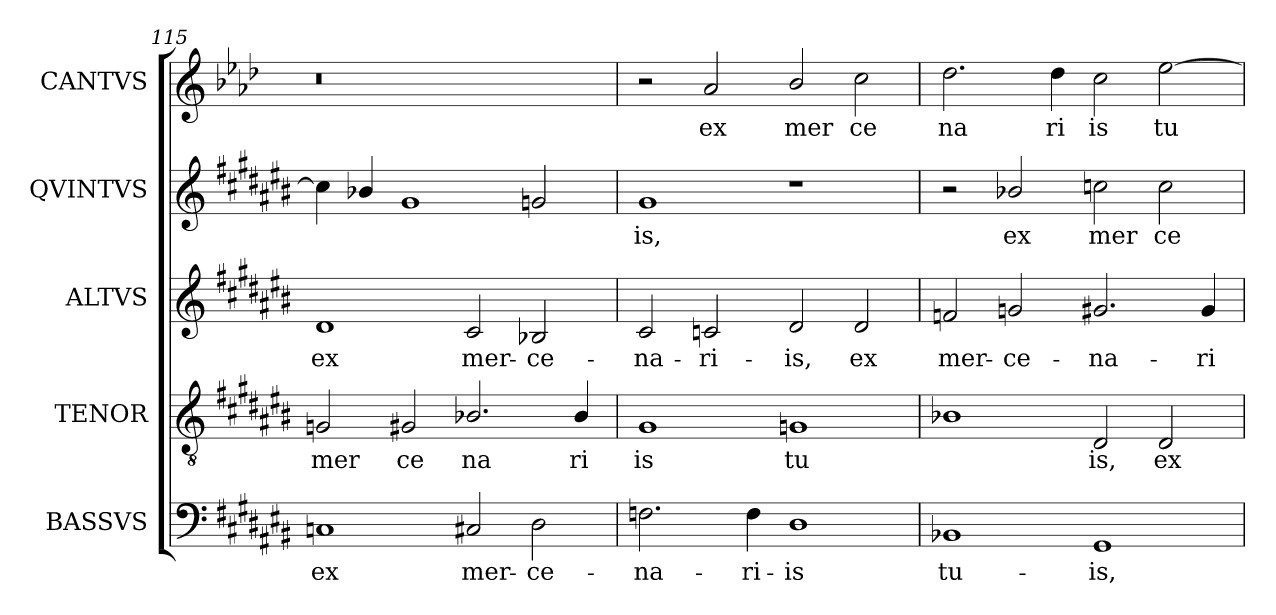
**kern	**text	**kern	**text	**kern	**text	**kern	**text	**kern	**text
*part5	*part5	*part4	*part4	*part3	*part3	*part2	*part2	*part1	*part1
*staff5	*staff5	*staff4	*staff4	*staff3	*staff3	*staff2	*staff2	*staff1	*staff1
*I"BASSVS	*	*I"TENOR	*	*I"ALTVS	*	*I"QVINTVS	*	*I"CANTVS	*
!!LO:PB:g=z
*clefF4	*	*clefGv2	*	*clefG2	*	*clefG2	*	*clefG2	*
*ITrd-3c-5	*	*ITrd-3c-5	*	*ITrd-3c-5	*	*ITrd-3c-5	*	*	*
*k[f#c#g#d#a#e#b#]	*	*k[f#c#g#d#a#e#b#]	*	*k[f#c#g#d#a#e#b#]	*	*k[f#c#g#d#a#e#b#]	*	*k[b-e-a-d-]	*
*C#:	*	*C#:	*	*C#:	*	*C#:	*	*A-:	*
=115	=115	=115	=115	=115	=115	=115	=115	=115	=115
!	!LO:LY:b:cj	!	!LO:LY:b:cj	!	!LO:LY:b:cj	!	!LO:LY:b:cj	!	!
1F	ex	2c/	mer	1g#	ex	4ff\]	--	0r	.
!	!	!	!	!	!	!	!LO:LY:b:cj	!	!
.	.	.	.	.	.	4ee-/	--	.	.
!	!	!	!LO:LY:b:cj	!	!	!	!LO:LY:b:cj	!	!
.	.	2c#/	ce	.	.	1cc#	--	.	.
!	!LO:LY:b:cj	!	!LO:LY:b:cj	!	!LO:LY:b:cj	!	!	!	!
2F#/	mer-	2.e-/	na	2f#/	mer-	.	.	.	.
!	!LO:LY:b:cj	!	!	!	!LO:LY:b:cj	!	!LO:LY:b:cj	!	!
2G#\	-ce-	.	.	2e-/	-ce-	2cc/	--	.	.
!	!	!	!LO:LY:b:cj	!	!	!	!	!	!
.	.	4e-/	ri	.	.	.	.	.	.
=116	=116	=116	=116	=116	=116	=116	=116	=116	=116
!	!LO:LY:b:cj	!	!LO:LY:b:cj	!	!LO:LY:b:cj	!	!LO:LY:b:cj	!	!
2.B-\	-na-	1c#	is	2f#/	-na-	1cc#	-is,	2r	.
!	!	!	!	!	!LO:LY:b:cj	!	!	!	!LO:LY:b:cj
.	.	.	.	2f/	-ri-	.	.	2a-/	ex
!	!LO:LY:b:cj	!	!	!	!	!	!	!	!
4B-\	-ri-	.	.	.	.	.	.	.	.
!	!LO:LY:b:cj	!	!LO:LY:b:cj	!	!LO:LY:b:cj	!	!	!	!LO:LY:b:cj
1G#	-is	1c	tu	2g#/	-is,	1r	.	2b-/	mer
!	!	!	!	!	!LO:LY:b:cj	!	!	!	!LO:LY:b:cj
.	.	.	.	2g#/	ex	.	.	2cc\	ce
=117	=117	=117	=117	=117	=117	=117	=117	=117	=117
!	!LO:LY:b:cj	!	!LO:LY:b:cj	!	!LO:LY:b:cj	!	!	!	!LO:LY:b:cj
1E-	tu-	1e-	.	2b-/	mer-	2r	.	2.dd-\	na
!	!	!	!	!	!LO:LY:b:cj	!	!LO:LY:b:cj	!	!
.	.	.	.	2cc/	-ce-	2ee-/	ex	.	.
!	!	!	!	!	!	!	!	!	!LO:LY:b:cj
.	.	.	.	.	.	.	.	4dd-\	ri
!	!LO:LY:b:cj	!	!LO:LY:b:cj	!	!LO:LY:b:cj	!	!LO:LY:b:cj	!	!LO:LY:b:cj
1C#	-is,	2G#/	is,	2.cc#/	-na-	2ff\	mer	2cc\	is
!	!	!	!LO:LY:b:cj	!	!	!	!LO:LY:b:cj	!	!LO:LY:b:cj
.	.	2G#/	ex	.	.	2ff\	ce	[>2ee-\	tu
!	!	!	!	!	!LO:LY:b:cj	!	!	!	!
.	.	.	.	4cc#/	-ri-	.	.	.	.
=	=	=	=	=	=	=	=	=	=
*-	*-	*-	*-	*-	*-	*-	*-	*-	*-
